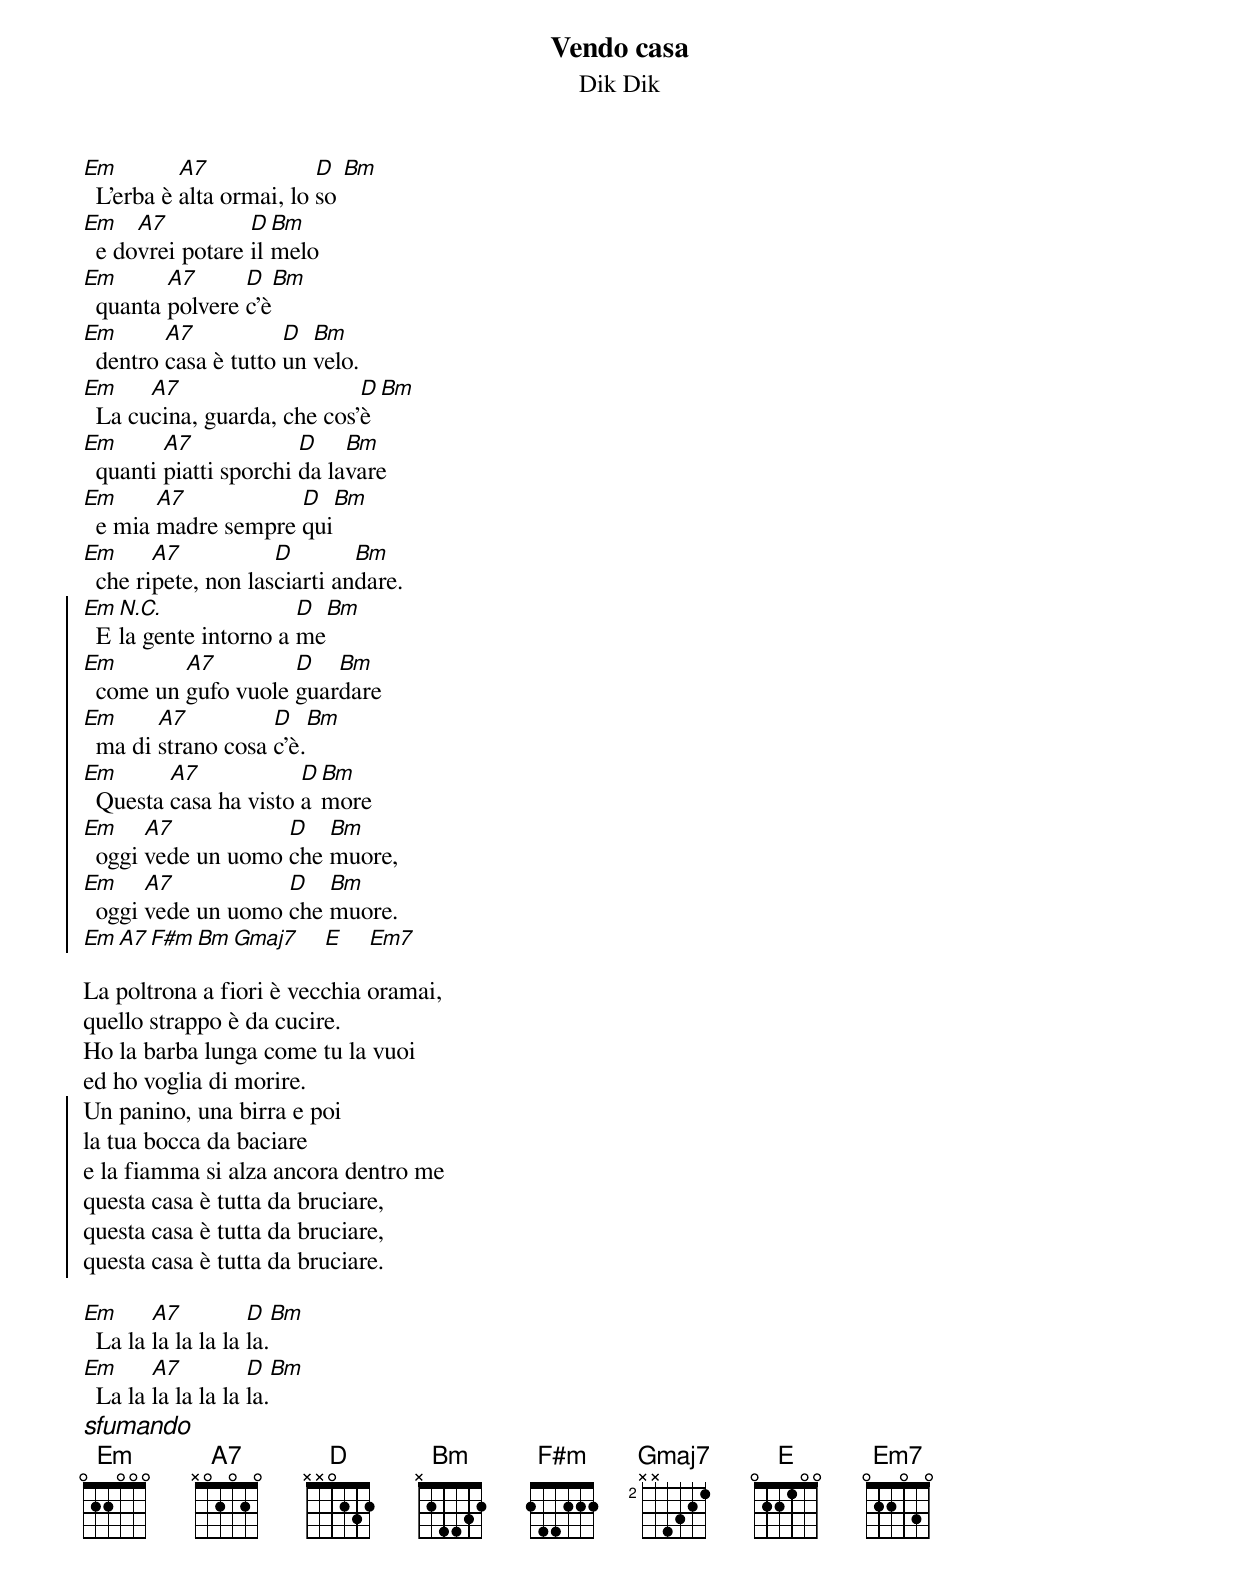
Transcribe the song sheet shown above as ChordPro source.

{title: Vendo casa}
{subtitle: Dik Dik}
[Em]  L'erba è [A7]alta ormai, lo [D]so [Bm]
[Em]  e do[A7]vrei potare [D]il [Bm]melo
[Em]  quanta [A7]polvere [D]c'è[Bm]
[Em]  dentro [A7]casa è tutto [D]un [Bm]velo.
[Em]  La cu[A7]cina, guarda, che cos'[D]è[Bm]
[Em]  quanti [A7]piatti sporchi [D]da la[Bm]vare
[Em]  e mia [A7]madre sempre [D]qui[Bm]
[Em]  che ri[A7]pete, non las[D]ciarti an[Bm]dare.
{soc}
[Em]  E [N.C.]la gente intorno a [D]me[Bm]
[Em]  come un [A7]gufo vuole [D]guar[Bm]dare
[Em]  ma di [A7]strano cosa [D]c'è.[Bm]
[Em]  Questa [A7]casa ha visto [D]a[Bm]more
[Em]  oggi [A7]vede un uomo [D]che [Bm]muore,
[Em]  oggi [A7]vede un uomo [D]che [Bm]muore.
[Em][A7][F#m][Bm][Gmaj7]    [E]    [Em7]
{eoc}

La poltrona a fiori è vecchia oramai,
quello strappo è da cucire.
Ho la barba lunga come tu la vuoi
ed ho voglia di morire.
{soc}
Un panino, una birra e poi
la tua bocca da baciare
e la fiamma si alza ancora dentro me
questa casa è tutta da bruciare,
questa casa è tutta da bruciare,
questa casa è tutta da bruciare.
{eoc}

[Em]  La la [A7]la la la la [D]la.[Bm]
[Em]  La la [A7]la la la la [D]la.[Bm]
{ci: sfumando}
